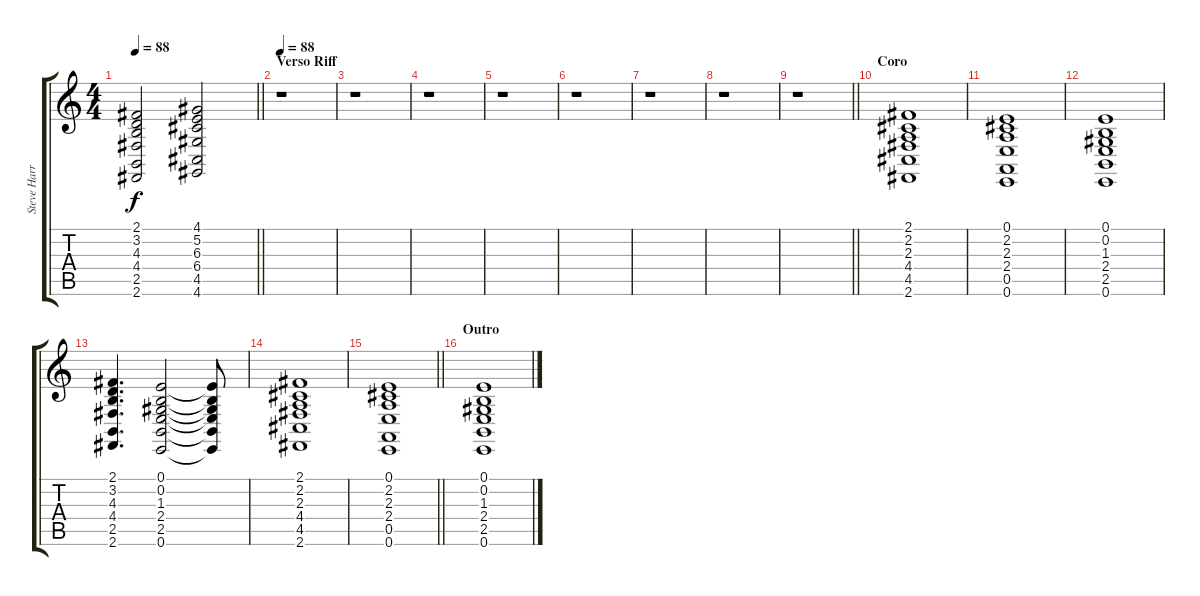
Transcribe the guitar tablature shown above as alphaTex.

\track ("Steve Harris (Teclado)" "Steve Harr") {instrument stringensemble1}
\staff {score tabs}
\tuning (E4 B3 G3 D3 A2 E2) {hide}
\ts (4 4)
\tempo 88
\clef g2
\barLineRight lightlight
\ks c
(2.1 3.2 4.3 4.4 2.5 2.6).2{dy f} (4.1 5.2 6.3 6.4 4.5 4.6).2 |
\section ("" "Verso Riff")
\tempo 88
r.1 |
r.1 |
r.1 |
r.1 |
r.1 |
r.1 |
r.1 |
\barLineRight lightlight
r.1 |
\section ("" "Coro")
(2.1 2.2 2.3 4.4 4.5 2.6).1 |
(0.1 2.2 2.3 2.4 0.5 0.6).1 |
(0.1 0.2 1.3 2.4 2.5 0.6).1 |
(2.1 3.2 4.3 4.4 2.5 2.6).4{d} (0.1 0.2 1.3 2.4 2.5 0.6).2 (0.1{t} 0.2{t} 1.3{t} 2.4{t} 2.5{t} 0.6{t}).8 |
(2.1 2.2 2.3 4.4 4.5 2.6).1 |
\barLineRight lightlight
(0.1 2.2 2.3 2.4 0.5 0.6).1 |
\section ("" "Outro")
(0.1 0.2 1.3 2.4 2.5 0.6).1
